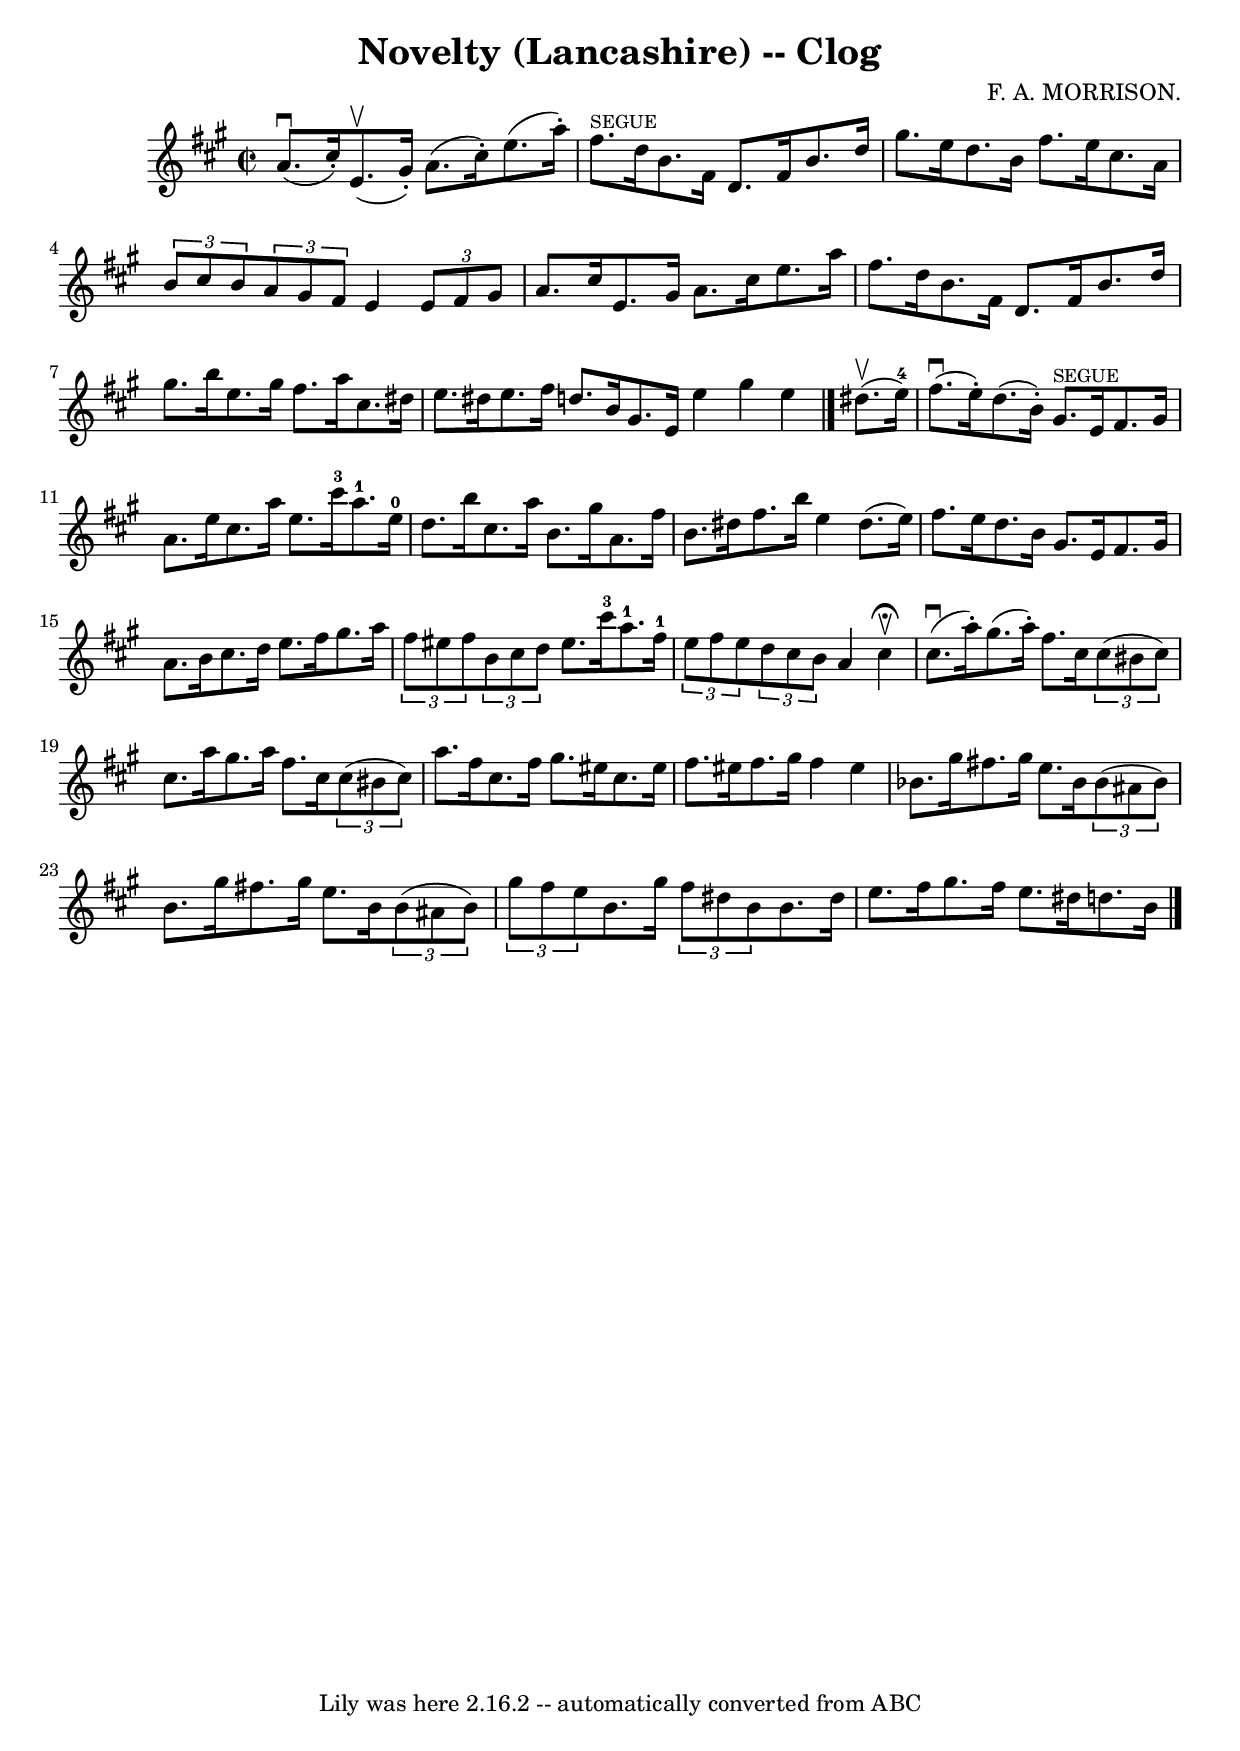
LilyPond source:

\version "2.7.40"
\include "Mammoth.ily"
\header {
	%% book = "Ryan's Mammoth Collection"
	composer = "F. A. MORRISON."
	crossRefNumber = "1"
	footnotes = "\\\\157 937"
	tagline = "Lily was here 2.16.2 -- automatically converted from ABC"
	title = "Novelty (Lancashire) -- Clog"
}
voicedefault =  {


\override Staff.TimeSignature #'style = #'C
 \time 2/2 \key a \major a'8.^\downbow(cis''16 -.) e'8.^\upbow(
gis'16 -.) a'8. (cis''16 -.) e''8. (a''16 -.)   |
     
fis''8.^\segue d''16 b'8. fis'16 d'8. fis'16 b'8. d''16   
 |
 gis''8. e''16 d''8. b'16 fis''8. e''16 cis''8.  
 a'16    |
   \times 2/3 { b'8 cis''8 b'8  }   \times 2/3 {   
a'8 gis'8 fis'8  } e'4    \times 2/3 { e'8 fis'8 gis'8  }   
|
 a'8. cis''16 e'8. gis'16 a'8. cis''16 e''8.    
a''16    |
 fis''8. d''16 b'8. fis'16 d'8. fis'16    
b'8. d''16    |
 gis''8. b''16 e''8. gis''16 fis''8.   
 a''16 cis''8. dis''16    |
 e''8. dis''16 e''8. fis''16 
 d''!8. b'16 gis'8. e'16    \bar ":|" e''4 gis''4 e''4  
\bar "|." dis''8.^\upbow(e''16-4) |
 fis''8.^\downbow(
 e''16 -.) d''8. (b'16 -.) gis'8.^\segue e'16 fis'8.    
gis'16    |
 a'8. e''16 cis''8. a''16 e''8. cis'''16 
-3 a''8.-1 e''16-0   |
 d''8. b''16 cis''8.    
a''16 b'8. gis''16 a'8. fis''16    |
 b'8. dis''16    
fis''8. b''16 e''4 dis''8. (e''16)   |
 fis''8.    
e''16 d''8. b'16 gis'8. e'16 fis'8. gis'16    |
 a'8. 
 b'16 cis''8. d''16 e''8. fis''16 gis''8. a''16    |
 
  \times 2/3 { fis''8 eis''8 fis''8  }   \times 2/3 { b'8 cis''8   
 d''8  } eis''8. cis'''16-3 a''8.-1 fis''16-1   |
     
\times 2/3 { e''8 fis''8 e''8  }   \times 2/3 { d''8 cis''8 b'8 
 } a'4      \bar ":|" cis''4^\fermata^\upbow |
 cis''8. 
^\downbow(a''16 -.) gis''8. (a''16 -.) fis''8. cis''16    
\times 2/3 { cis''8 (bis'8 cis''8) }   |
 cis''8. a''16   
 gis''8. a''16 fis''8. cis''16    \times 2/3 { cis''8 (bis'8    
cis''8) }   |
 a''8. fis''16 cis''8. fis''16 gis''8.   
 eis''16 cis''8. eis''16    |
 fis''8. eis''16 fis''8.    
gis''16 fis''4 eis''4    |
 bes'8. gis''16 fis''!8.    
gis''16 e''8. bes'16    \times 2/3 { bes'8 (ais'8 bes'8) }   
|
 b'8. gis''16 fis''!8. gis''16 e''8. b'16    
\times 2/3 { b'8 (ais'8 b'8) }   |
     \times 2/3 { gis''8  
 fis''8 e''8  } b'8. gis''16    \times 2/3 { fis''8 dis''8 b'8 
 } b'8. dis''16    |
 e''8. fis''16 gis''8. fis''16    
e''8. dis''16 d''!8. b'16      \bar "|."   
}

\score{
    <<

	\context Staff="default"
	{
	    \voicedefault 
	}

    >>
	\layout {
	}
	\midi {}
}
